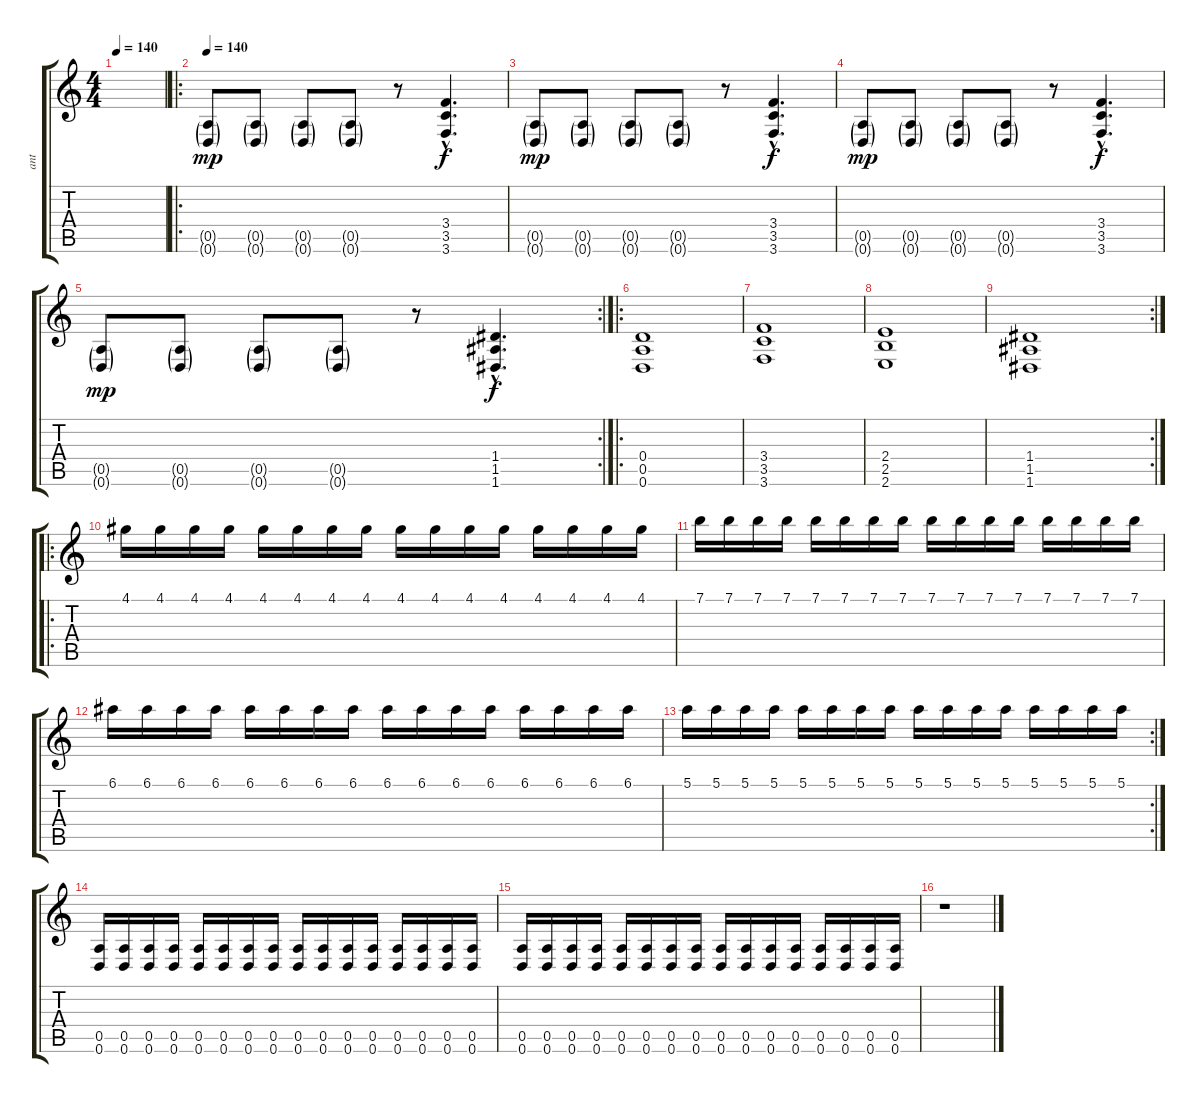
\track ("ant" "ant") {instrument distortionguitar}
\staff {score tabs}
\tuning (E4 B3 G3 D3 A2 D2) {hide}
\ts (4 4)
\tempo 140
\clef g2
\ks c
|
\ro
\tempo 140
(0.5{g} 0.6{g}).8{dy mp} (0.5{g} 0.6{g}).8 (0.5{g} 0.6{g}).8 (0.5{g} 0.6{g}).8 r.8 (3.4{hac} 3.5{hac} 3.6{hac}).4{d dy f} |
(0.5{g} 0.6{g}).8{dy mp} (0.5{g} 0.6{g}).8 (0.5{g} 0.6{g}).8 (0.5{g} 0.6{g}).8 r.8 (3.4{hac} 3.5{hac} 3.6{hac}).4{d dy f} |
(0.5{g} 0.6{g}).8{dy mp} (0.5{g} 0.6{g}).8 (0.5{g} 0.6{g}).8 (0.5{g} 0.6{g}).8 r.8 (3.4{hac} 3.5{hac} 3.6{hac}).4{d dy f} |
\rc 2
(0.5{g} 0.6{g}).8{dy mp} (0.5{g} 0.6{g}).8 (0.5{g} 0.6{g}).8 (0.5{g} 0.6{g}).8 r.8 (1.4{hac} 1.5{hac} 1.6{hac}).4{d dy f} |
\ro
(0.4 0.5 0.6).1 |
(3.4 3.5 3.6).1 |
(2.4 2.5 2.6).1 |
\rc 2
(1.4 1.5 1.6).1 |
\ro
4.1.16 4.1.16 4.1.16 4.1.16 4.1.16 4.1.16 4.1.16 4.1.16 4.1.16 4.1.16 4.1.16 4.1.16 4.1.16 4.1.16 4.1.16 4.1.16 |
7.1.16 7.1.16 7.1.16 7.1.16 7.1.16 7.1.16 7.1.16 7.1.16 7.1.16 7.1.16 7.1.16 7.1.16 7.1.16 7.1.16 7.1.16 7.1.16 |
6.1.16 6.1.16 6.1.16 6.1.16 6.1.16 6.1.16 6.1.16 6.1.16 6.1.16 6.1.16 6.1.16 6.1.16 6.1.16 6.1.16 6.1.16 6.1.16 |
\rc 2
5.1.16 5.1.16 5.1.16 5.1.16 5.1.16 5.1.16 5.1.16 5.1.16 5.1.16 5.1.16 5.1.16 5.1.16 5.1.16 5.1.16 5.1.16 5.1.16 |
(0.5 0.6).16 (0.5 0.6).16 (0.5 0.6).16 (0.5 0.6).16 (0.5 0.6).16 (0.5 0.6).16 (0.5 0.6).16 (0.5 0.6).16 (0.5 0.6).16 (0.5 0.6).16 (0.5 0.6).16 (0.5 0.6).16 (0.5 0.6).16 (0.5 0.6).16 (0.5 0.6).16 (0.5 0.6).16 |
(0.5 0.6).16 (0.5 0.6).16 (0.5 0.6).16 (0.5 0.6).16 (0.5 0.6).16 (0.5 0.6).16 (0.5 0.6).16 (0.5 0.6).16 (0.5 0.6).16 (0.5 0.6).16 (0.5 0.6).16 (0.5 0.6).16 (0.5 0.6).16 (0.5 0.6).16 (0.5 0.6).16 (0.5 0.6).16 |
r.1
